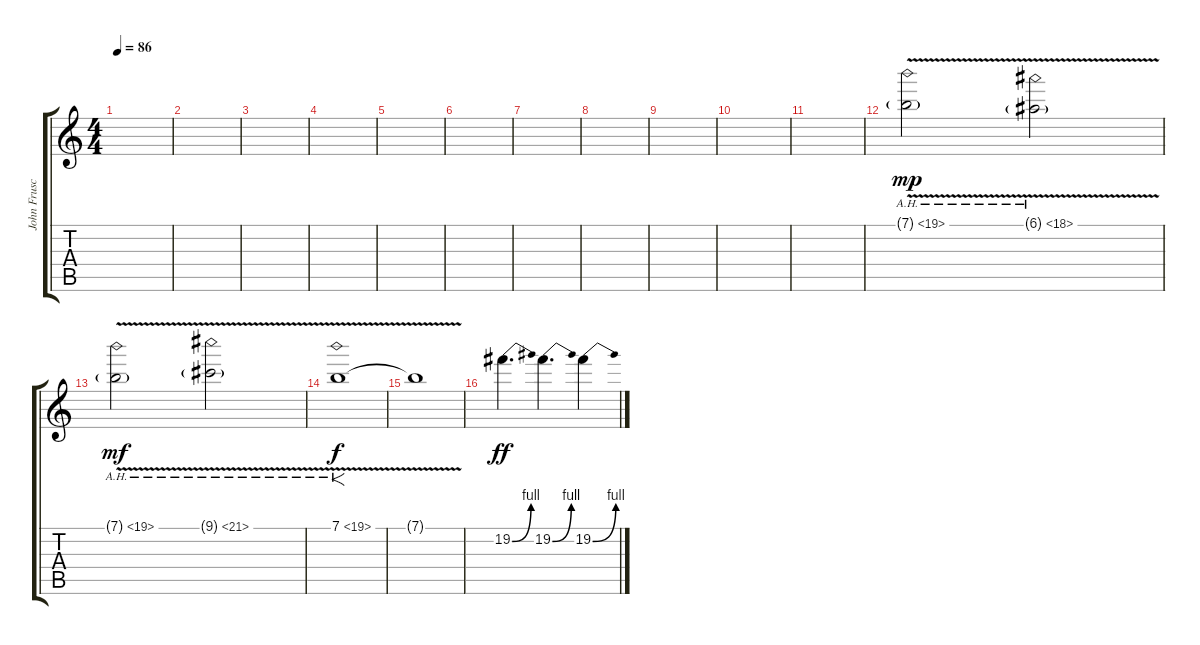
\track ("John Frusciante 2" "John Frusc") {instrument overdrivenguitar}
\staff {score tabs}
\tuning (E4 B3 G3 D3 A2 E2) {hide}
\ts (4 4)
\tempo 86
\clef g2
\ks c
|
|
|
|
|
|
|
|
|
|
|
7.1{ah 12 v g}.2{dy mp volume 14 instrument distortionguitar} 6.1{ah 12 v g}.2 |
7.1{ah 12 v g}.2{dy mf} 9.1{ah 12 v g}.2 |
7.1{ah 12 v}.1{f dy f} |
7.1{t}.1 |
19.2{be (bend 0 0 60 4)}.4{d dy ff} 19.2{be (bend 0 0 60 4)}.4{d} 19.2{be (bend 0 0 60 4)}.4
